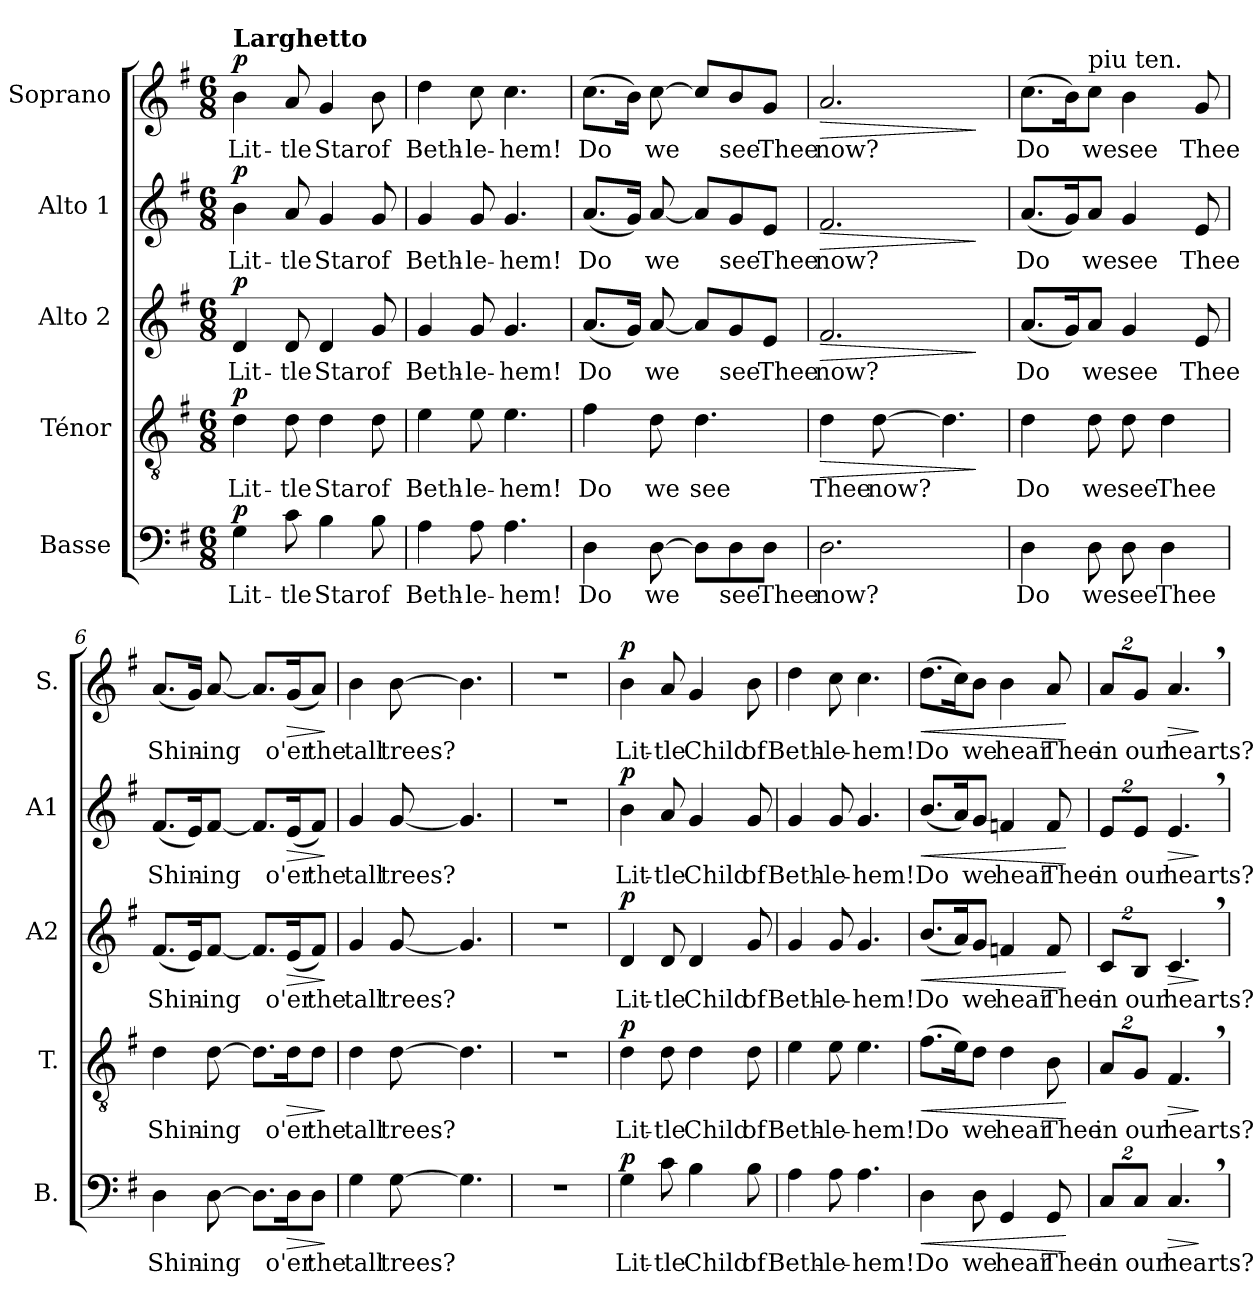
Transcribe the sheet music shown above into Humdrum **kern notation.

**kern	**text	**dynam	**kern	**text	**dynam	**kern	**text	**dynam	**kern	**text	**dynam	**kern	**text	**dynam
*part5	*part5	*part5	*part4	*part4	*part4	*part3	*part3	*part3	*part2	*part2	*part2	*part1	*part1	*part1
*staff5	*staff5	*staff5	*staff4	*staff4	*staff4	*staff3	*staff3	*staff3	*staff2	*staff2	*staff2	*staff1	*staff1	*staff1
*I"Basse	*	*	*I"Ténor	*	*	*I"Alto 2	*	*	*I"Alto 1	*	*	*I"Soprano	*	*
*I'B.	*	*	*I'T.	*	*	*I'A2	*	*	*I'A1	*	*	*I'S.	*	*
*clefF4	*	*	*clefGv2	*	*	*clefG2	*	*	*clefG2	*	*	*clefG2	*	*
*k[f#]	*	*	*k[f#]	*	*	*k[f#]	*	*	*k[f#]	*	*	*k[f#]	*	*
*M6/8	*	*	*M6/8	*	*	*M6/8	*	*	*M6/8	*	*	*M6/8	*	*
*MM80	*	*	*MM80	*	*	*MM80	*	*	*MM80	*	*	*MM80	*	*
=1	=1	=1	=1	=1	=1	=1	=1	=1	=1	=1	=1	=1	=1	=1
!	!	!	!	!	!	!	!	!	!	!	!	!LO:TX:a:B:t=Larghetto	!	!
!	!LO:LY:b	!LO:DY:a	!	!LO:LY:b	!LO:DY:a	!	!LO:LY:b	!LO:DY:a	!	!LO:LY:b	!LO:DY:a	!	!LO:LY:b	!LO:DY:a
4G\	Lit-	p	4d\	Lit-	p	4d/	Lit-	p	4b\	Lit-	p	4b\	Lit-	p
!	!LO:LY:b	!	!	!LO:LY:b	!	!	!LO:LY:b	!	!	!LO:LY:b	!	!	!LO:LY:b	!
8c\	-tle	.	8d\	-tle	.	8d/	-tle	.	8a/	-tle	.	8a/	-tle	.
!	!LO:LY:b	!	!	!LO:LY:b	!	!	!LO:LY:b	!	!	!LO:LY:b	!	!	!LO:LY:b	!
4B\	Star	.	4d\	Star	.	4d/	Star	.	4g/	Star	.	4g/	Star	.
!	!LO:LY:b	!	!	!LO:LY:b	!	!	!LO:LY:b	!	!	!LO:LY:b	!	!	!LO:LY:b	!
8B\	of	.	8d\	of	.	8g/	of	.	8g/	of	.	8b\	of	.
=2	=2	=2	=2	=2	=2	=2	=2	=2	=2	=2	=2	=2	=2	=2
!	!LO:LY:b	!	!	!LO:LY:b	!	!	!LO:LY:b	!	!	!LO:LY:b	!	!	!LO:LY:b	!
4A\	Beth-	.	4e\	Beth-	.	4g/	Beth-	.	4g/	Beth-	.	4dd\	Beth-	.
!	!LO:LY:b	!	!	!LO:LY:b	!	!	!LO:LY:b	!	!	!LO:LY:b	!	!	!LO:LY:b	!
8A\	-le-	.	8e\	-le-	.	8g/	-le-	.	8g/	-le-	.	8cc\	-le-	.
!	!LO:LY:b	!	!	!LO:LY:b	!	!	!LO:LY:b	!	!	!LO:LY:b	!	!	!LO:LY:b	!
4.A\	-hem!	.	4.e\	-hem!	.	4.g/	-hem!	.	4.g/	-hem!	.	4.cc\	-hem!	.
=3	=3	=3	=3	=3	=3	=3	=3	=3	=3	=3	=3	=3	=3	=3
!	!LO:LY:b	!	!	!LO:LY:b	!	!	!LO:LY:b	!	!	!LO:LY:b	!	!	!LO:LY:b	!
4D\	Do	.	4f#\	Do	.	(<8.a/L	Do	.	(<8.a/L	Do	.	(>8.cc\L	Do	.
.	.	.	.	.	.	16g/Jk)	.	.	16g/Jk)	.	.	16b\Jk)	.	.
!	!LO:LY:b	!	!	!LO:LY:b	!	!	!LO:LY:b	!	!	!LO:LY:b	!	!	!LO:LY:b	!
[8D\	we	.	8d\	we	.	[8a/	we	.	[8a/	we	.	[8cc\	we	.
!	!	!	!	!LO:LY:b	!	!	!	!	!	!	!	!	!	!
8D\L]	.	.	4.d\	see	.	8a/L]	.	.	8a/L]	.	.	8cc/L]	.	.
!	!LO:LY:b	!	!	!	!	!	!LO:LY:b	!	!	!LO:LY:b	!	!	!LO:LY:b	!
8D\	see	.	.	.	.	8g/	see	.	8g/	see	.	8b/	see	.
!	!LO:LY:b	!	!	!	!	!	!LO:LY:b	!	!	!LO:LY:b	!	!	!LO:LY:b	!
8D\J	Thee	.	.	.	.	8e/J	Thee	.	8e/J	Thee	.	8g/J	Thee	.
=4	=4	=4	=4	=4	=4	=4	=4	=4	=4	=4	=4	=4	=4	=4
!	!LO:LY:b	!	!	!LO:LY:b	!LO:HP:b	!	!LO:LY:b	!LO:HP:b	!	!LO:LY:b	!LO:HP:b	!	!LO:LY:b	!LO:HP:b
2.D\	now?	.	4d\	Thee	>	2.f#/	now?	>	2.f#/	now?	>	2.a/	now?	>
!	!	!	!	!LO:LY:b	!	!	!	!	!	!	!	!	!	!
.	.	.	[8d\	now?	.	.	.	.	.	.	.	.	.	.
.	.	.	4.d\]	.	.	.	.	.	.	.	.	.	.	.
.	.	.	.	.	]	.	.	]	.	.	]	.	.	]
=5	=5	=5	=5	=5	=5	=5	=5	=5	=5	=5	=5	=5	=5	=5
!	!LO:LY:b	!	!	!LO:LY:b	!	!	!LO:LY:b	!	!	!LO:LY:b	!	!	!LO:LY:b	!
4D\	Do	.	4d\	Do	.	(<8.a/L	Do	.	(<8.a/L	Do	.	(>8.cc\L	Do	.
.	.	.	.	.	.	16g/K)	.	.	16g/K)	.	.	16b\K)	.	.
!	!	!	!	!	!	!	!	!	!	!	!	!LO:TX:a:t=piu ten.	!	!
!	!LO:LY:b	!	!	!LO:LY:b	!	!	!LO:LY:b	!	!	!LO:LY:b	!	!	!LO:LY:b	!
8D\	we	.	8d\	we	.	8a/J	we	.	8a/J	we	.	8cc\J	we	.
!	!LO:LY:b	!	!	!LO:LY:b	!	!	!LO:LY:b	!	!	!LO:LY:b	!	!	!LO:LY:b	!
8D\	see	.	8d\	see	.	4g/	see	.	4g/	see	.	4b\	see	.
!	!LO:LY:b	!	!	!LO:LY:b	!	!	!	!	!	!	!	!	!	!
4D\	Thee	.	4d\	Thee	.	.	.	.	.	.	.	.	.	.
!	!	!	!	!	!	!	!LO:LY:b	!	!	!LO:LY:b	!	!	!LO:LY:b	!
.	.	.	.	.	.	8e/	Thee	.	8e/	Thee	.	8g/	Thee	.
=6	=6	=6	=6	=6	=6	=6	=6	=6	=6	=6	=6	=6	=6	=6
!	!LO:LY:b	!	!	!LO:LY:b	!	!	!LO:LY:b	!	!	!LO:LY:b	!	!	!LO:LY:b	!
4D\	Shin-	.	4d\	Shin-	.	(<8.f#/L	Shin-	.	(<8.f#/L	Shin-	.	(<8.a/L	Shin-	.
.	.	.	.	.	.	16e/K)	.	.	16e/K)	.	.	16g/Jk)	.	.
!	!LO:LY:b	!	!	!LO:LY:b	!	!	!LO:LY:b	!	!	!LO:LY:b	!	!	!LO:LY:b	!
[8D\	-ing	.	[8d\	-ing	.	[8f#/J	-ing	.	[8f#/J	-ing	.	[8a/	-ing	.
8.D\L]	.	.	8.d\L]	.	.	8.f#/L]	.	.	8.f#/L]	.	.	8.a/L]	.	.
!	!LO:LY:b	!LO:HP:b	!	!LO:LY:b	!LO:HP:b	!	!LO:LY:b	!LO:HP:b	!	!LO:LY:b	!LO:HP:b	!	!LO:LY:b	!LO:HP:b
16D\K	o'er	>	16d\K	o'er	>	(<16e/K	o'er	>	(<16e/K	o'er	>	(<16g/K	o'er	>
!	!LO:LY:b	!	!	!LO:LY:b	!	!	!LO:LY:b	!	!	!LO:LY:b	!	!	!LO:LY:b	!
8D\J	the	.	8d\J	the	.	8f#/J)	the	.	8f#/J)	the	.	8a/J)	the	.
.	.	]	.	.	]	.	.	]	.	.	]	.	.	]
!!LO:LB:g=z
=7	=7	=7	=7	=7	=7	=7	=7	=7	=7	=7	=7	=7	=7	=7
!	!LO:LY:b	!	!	!LO:LY:b	!	!	!LO:LY:b	!	!	!LO:LY:b	!	!	!LO:LY:b	!
4G\	tall	.	4d\	tall	.	4g/	tall	.	4g/	tall	.	4b\	tall	.
!	!LO:LY:b	!	!	!LO:LY:b	!	!	!LO:LY:b	!	!	!LO:LY:b	!	!	!LO:LY:b	!
[8G\	trees?	.	[8d\	trees?	.	[8g/	trees?	.	[8g/	trees?	.	[8b\	trees?	.
4.G\]	.	.	4.d\]	.	.	4.g/]	.	.	4.g/]	.	.	4.b\]	.	.
=8	=8	=8	=8	=8	=8	=8	=8	=8	=8	=8	=8	=8	=8	=8
2.r	.	.	2.r	.	.	2.r	.	.	2.r	.	.	2.r	.	.
=9	=9	=9	=9	=9	=9	=9	=9	=9	=9	=9	=9	=9	=9	=9
!	!LO:LY:b	!LO:DY:a	!	!LO:LY:b	!LO:DY:a	!	!LO:LY:b	!LO:DY:a	!	!LO:LY:b	!LO:DY:a	!	!LO:LY:b	!LO:DY:a
4G\	Lit-	p	4d\	Lit-	p	4d/	Lit-	p	4b\	Lit-	p	4b\	Lit-	p
!	!LO:LY:b	!	!	!LO:LY:b	!	!	!LO:LY:b	!	!	!LO:LY:b	!	!	!LO:LY:b	!
8c\	-tle	.	8d\	-tle	.	8d/	-tle	.	8a/	-tle	.	8a/	-tle	.
!	!LO:LY:b	!	!	!LO:LY:b	!	!	!LO:LY:b	!	!	!LO:LY:b	!	!	!LO:LY:b	!
4B\	Child	.	4d\	Child	.	4d/	Child	.	4g/	Child	.	4g/	Child	.
!	!LO:LY:b	!	!	!LO:LY:b	!	!	!LO:LY:b	!	!	!LO:LY:b	!	!	!LO:LY:b	!
8B\	of	.	8d\	of	.	8g/	of	.	8g/	of	.	8b\	of	.
=10	=10	=10	=10	=10	=10	=10	=10	=10	=10	=10	=10	=10	=10	=10
!	!LO:LY:b	!	!	!LO:LY:b	!	!	!LO:LY:b	!	!	!LO:LY:b	!	!	!LO:LY:b	!
4A\	Beth-	.	4e\	Beth-	.	4g/	Beth-	.	4g/	Beth-	.	4dd\	Beth-	.
!	!LO:LY:b	!	!	!LO:LY:b	!	!	!LO:LY:b	!	!	!LO:LY:b	!	!	!LO:LY:b	!
8A\	-le-	.	8e\	-le-	.	8g/	-le-	.	8g/	-le-	.	8cc\	-le-	.
!	!LO:LY:b	!	!	!LO:LY:b	!	!	!LO:LY:b	!	!	!LO:LY:b	!	!	!LO:LY:b	!
4.A\	-hem!	.	4.e\	-hem!	.	4.g/	-hem!	.	4.g/	-hem!	.	4.cc\	-hem!	.
=11	=11	=11	=11	=11	=11	=11	=11	=11	=11	=11	=11	=11	=11	=11
!	!LO:LY:b	!LO:HP:b	!	!LO:LY:b	!LO:HP:b	!	!LO:LY:b	!LO:HP:b	!	!LO:LY:b	!LO:HP:b	!	!LO:LY:b	!LO:HP:b
4D\	Do	<	(>8.f#\L	Do	<	(<8.b/L	Do	<	(<8.b/L	Do	<	(>8.dd\L	Do	<
.	.	.	16e\K)	.	.	16a/K)	.	.	16a/K)	.	.	16cc\K)	.	.
!	!LO:LY:b	!	!	!LO:LY:b	!	!	!LO:LY:b	!	!	!LO:LY:b	!	!	!LO:LY:b	!
8D\	we	.	8d\J	we	.	8g/J	we	.	8g/J	we	.	8b\J	we	.
!	!LO:LY:b	!	!	!LO:LY:b	!	!	!LO:LY:b	!	!	!LO:LY:b	!	!	!LO:LY:b	!
4GG/	hear	.	4d\	hear	.	4fn/	hear	.	4fn/	hear	.	4b\	hear	.
!	!LO:LY:b	!	!	!LO:LY:b	!	!	!LO:LY:b	!	!	!LO:LY:b	!	!	!LO:LY:b	!
8GG/	Thee	.	8B\	Thee	.	8f/	Thee	.	8f/	Thee	.	8a/	Thee	.
.	.	[	.	.	[	.	.	[	.	.	[	.	.	[
=12	=12	=12	=12	=12	=12	=12	=12	=12	=12	=12	=12	=12	=12	=12
*Xbrackettup	*	*	*	*	*	*	*	*	*	*	*	*	*	*
!	!LO:LY:b	!	!	!	!	!	!	!	!	!	!	!	!	!
*	*	*	*Xbrackettup	*	*	*	*	*	*	*	*	*	*	*
!	!	!	!	!LO:LY:b	!	!	!	!	!	!	!	!	!	!
*	*	*	*	*	*	*Xbrackettup	*	*	*	*	*	*	*	*
!	!	!	!	!	!	!	!LO:LY:b	!	!	!	!	!	!	!
*	*	*	*	*	*	*	*	*	*Xbrackettup	*	*	*	*	*
!	!	!	!	!	!	!	!	!	!	!LO:LY:b	!	!	!	!
*	*	*	*	*	*	*	*	*	*	*	*	*Xbrackettup	*	*
!	!	!	!	!	!	!	!	!	!	!	!	!	!LO:LY:b	!
16%3C/L	in	.	16%3A/L	in	.	16%3c/L	in	.	16%3e/L	in	.	16%3a/L	in	.
!	!LO:LY:b	!	!	!LO:LY:b	!	!	!LO:LY:b	!	!	!LO:LY:b	!	!	!LO:LY:b	!
16%3C/J	our	.	16%3G/J	our	.	16%3B/J	our	.	16%3e/J	our	.	16%3g/J	our	.
!	!LO:LY:b	!LO:HP:b	!	!LO:LY:b	!LO:HP:b	!	!LO:LY:b	!LO:HP:b	!	!LO:LY:b	!LO:HP:b	!	!LO:LY:b	!LO:HP:b
4.C,/	hearts?	>	4.F#,/	hearts?	>	4.c,/	hearts?	>	4.e,/	hearts?	>	4.a,/	hearts?	>
.	.	]	.	.	]	.	.	]	.	.	]	.	.	]
=	=	=	=	=	=	=	=	=	=	=	=	=	=	=
*-	*-	*-	*-	*-	*-	*-	*-	*-	*-	*-	*-	*-	*-	*-
